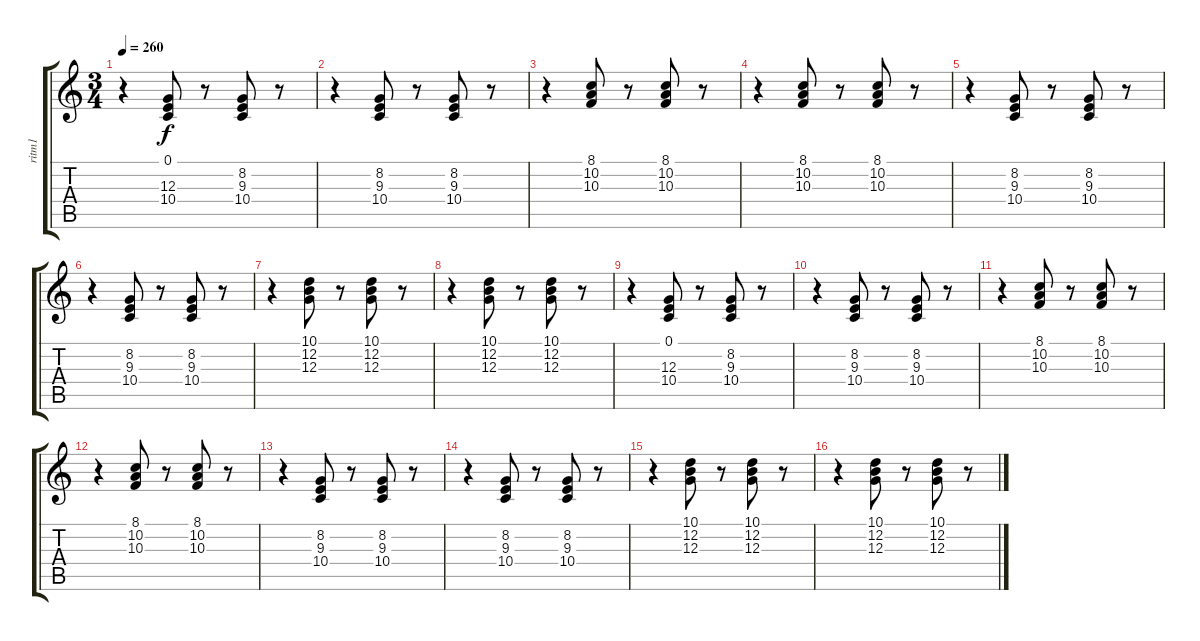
\track ("ritm1" "ritm1") {instrument reedorgan}
\staff {score tabs}
\tuning (E4 B3 G3 D3 A2 E2) {hide}
\ts (3 4)
\tempo 260
\clef g2
\ks c
r.4{dy f} (0.1 12.3 10.4).8 r.8 (8.2 9.3 10.4).8 r.8 |
r.4 (8.2 9.3 10.4).8 r.8 (8.2 9.3 10.4).8 r.8 |
r.4 (8.1 10.2 10.3).8 r.8 (8.1 10.2 10.3).8 r.8 |
r.4 (8.1 10.2 10.3).8 r.8 (8.1 10.2 10.3).8 r.8 |
r.4 (8.2 9.3 10.4).8 r.8 (8.2 9.3 10.4).8 r.8 |
r.4 (8.2 9.3 10.4).8 r.8 (8.2 9.3 10.4).8 r.8 |
r.4 (10.1 12.2 12.3).8 r.8 (10.1 12.2 12.3).8 r.8 |
r.4 (10.1 12.2 12.3).8 r.8 (10.1 12.2 12.3).8 r.8 |
r.4 (0.1 12.3 10.4).8 r.8 (8.2 9.3 10.4).8 r.8 |
r.4 (8.2 9.3 10.4).8 r.8 (8.2 9.3 10.4).8 r.8 |
r.4 (8.1 10.2 10.3).8{balance 16} r.8 (8.1 10.2 10.3).8 r.8 |
r.4 (8.1 10.2 10.3).8 r.8 (8.1 10.2 10.3).8 r.8 |
r.4 (8.2 9.3 10.4).8 r.8 (8.2 9.3 10.4).8 r.8 |
r.4 (8.2 9.3 10.4).8 r.8 (8.2 9.3 10.4).8 r.8 |
r.4 (10.1 12.2 12.3).8 r.8 (10.1 12.2 12.3).8 r.8 |
r.4 (10.1 12.2 12.3).8 r.8 (10.1 12.2 12.3).8 r.8
